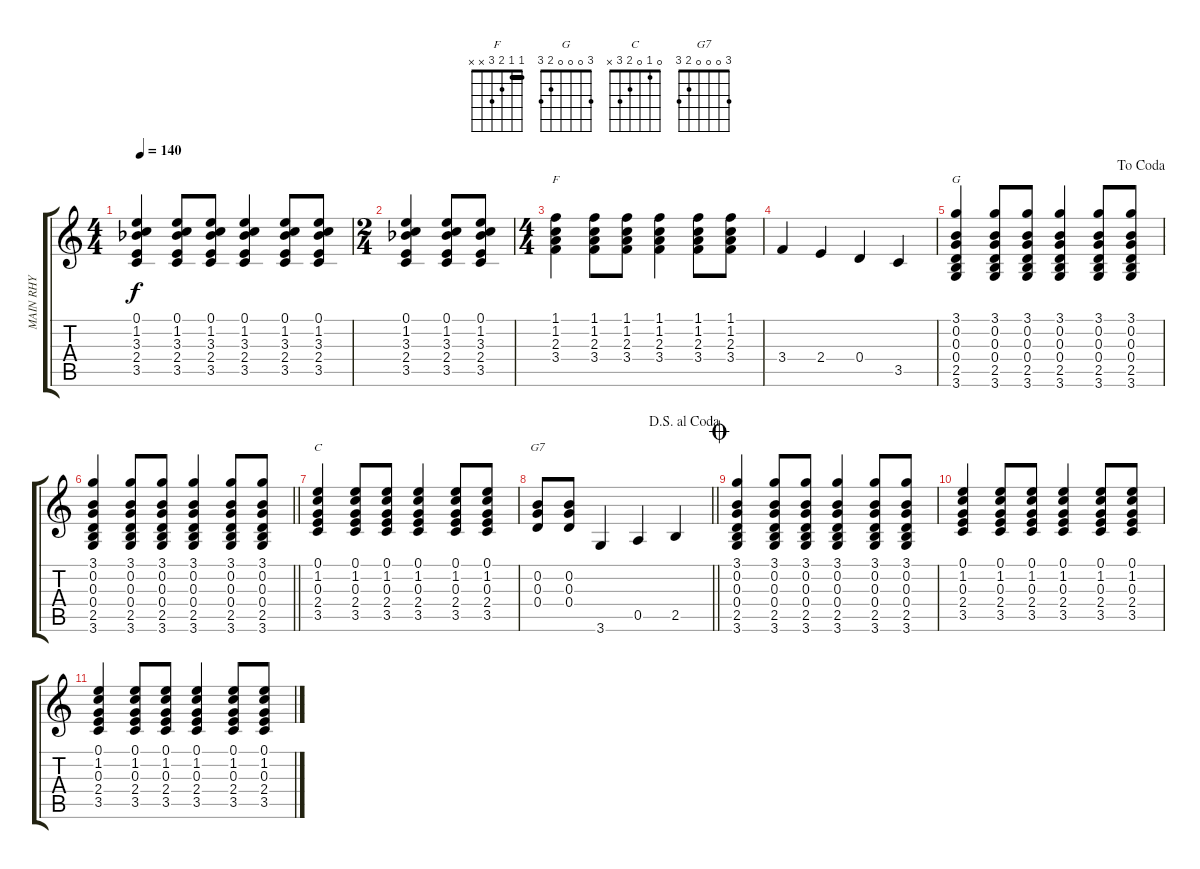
\track ("MAIN RHY" "MAIN RHY") {instrument acousticguitarnylon}
\staff {score tabs}
\tuning (E4 B3 G3 D3 A2 E2) {hide}
\chord ("F" 1 1 2 3 x x) {barre 1}
\chord ("G" 3 0 0 0 2 3)
\chord ("C" 0 1 0 2 3 x)
\chord ("G7" 3 0 0 0 2 3)
\ts (4 4)
\tempo 140
\clef g2
\ks c
(0.1 1.2 3.3{acc b} 2.4 3.5).4{dy f} (0.1 1.2 3.3{acc b} 2.4 3.5).8 (0.1 1.2 3.3{acc b} 2.4 3.5).8 (0.1 1.2 3.3{acc b} 2.4 3.5).4 (0.1 1.2 3.3{acc b} 2.4 3.5).8 (0.1 1.2 3.3{acc b} 2.4 3.5).8 |
\ts (2 4)
(0.1 1.2 3.3{acc b} 2.4 3.5).4 (0.1 1.2 3.3{acc b} 2.4 3.5).8 (0.1 1.2 3.3{acc b} 2.4 3.5).8 |
\ts (4 4)
(1.1 1.2 2.3 3.4).4{ch "F"} (1.1 1.2 2.3 3.4).8 (1.1 1.2 2.3 3.4).8 (1.1 1.2 2.3 3.4).4 (1.1 1.2 2.3 3.4).8 (1.1 1.2 2.3 3.4).8 |
3.4.4 2.4.4 0.4.4 3.5.4 |
\jump dacoda
(3.1 0.2 0.3 0.4 2.5 3.6).4{ch "G"} (3.1 0.2 0.3 0.4 2.5 3.6).8 (3.1 0.2 0.3 0.4 2.5 3.6).8 (3.1 0.2 0.3 0.4 2.5 3.6).4 (3.1 0.2 0.3 0.4 2.5 3.6).8 (3.1 0.2 0.3 0.4 2.5 3.6).8 |
\barLineRight lightlight
(3.1 0.2 0.3 0.4 2.5 3.6).4 (3.1 0.2 0.3 0.4 2.5 3.6).8 (3.1 0.2 0.3 0.4 2.5 3.6).8 (3.1 0.2 0.3 0.4 2.5 3.6).4 (3.1 0.2 0.3 0.4 2.5 3.6).8 (3.1 0.2 0.3 0.4 2.5 3.6).8 |
(0.1 1.2 0.3 2.4 3.5).4{ch "C"} (0.1 1.2 0.3 2.4 3.5).8 (0.1 1.2 0.3 2.4 3.5).8 (0.1 1.2 0.3 2.4 3.5).4 (0.1 1.2 0.3 2.4 3.5).8 (0.1 1.2 0.3 2.4 3.5).8 |
\jump dalsegnoalcoda
\barLineRight lightlight
(0.2 0.3 0.4).8{ch "G7"} (0.2 0.3 0.4).8 3.6.4 0.5.4 2.5.4 |
\jump coda
(3.1 0.2 0.3 0.4 2.5 3.6).4 (3.1 0.2 0.3 0.4 2.5 3.6).8 (3.1 0.2 0.3 0.4 2.5 3.6).8 (3.1 0.2 0.3 0.4 2.5 3.6).4 (3.1 0.2 0.3 0.4 2.5 3.6).8 (3.1 0.2 0.3 0.4 2.5 3.6).8 |
(0.1 1.2 0.3 2.4 3.5).4 (0.1 1.2 0.3 2.4 3.5).8 (0.1 1.2 0.3 2.4 3.5).8 (0.1 1.2 0.3 2.4 3.5).4 (0.1 1.2 0.3 2.4 3.5).8 (0.1 1.2 0.3 2.4 3.5).8 |
(0.1 1.2 0.3 2.4 3.5).4 (0.1 1.2 0.3 2.4 3.5).8 (0.1 1.2 0.3 2.4 3.5).8 (0.1 1.2 0.3 2.4 3.5).4 (0.1 1.2 0.3 2.4 3.5).8 (0.1 1.2 0.3 2.4 3.5).8
